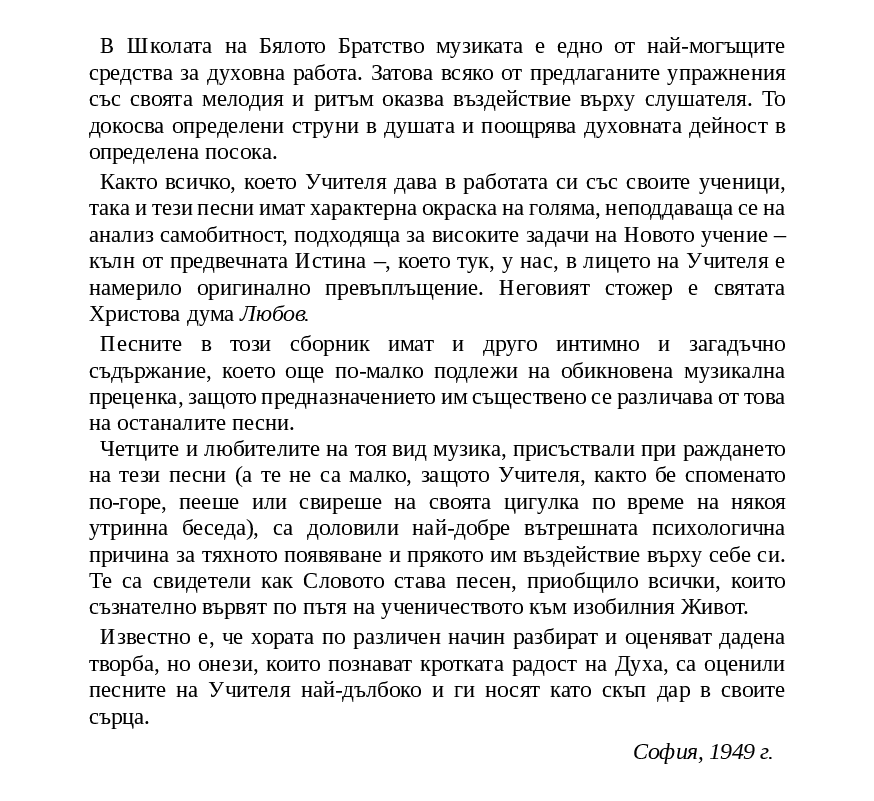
\version "2.24.4"

% include paper part and global functions
\include "include/globals.ily"

\bookpart {
  \paper {
    print-all-headers = ##t
    print-page-number = ##t
    print-first-page-number = ##f
    % page-number-type = #'roman-upper


  % put page numbers on the top and change the font style.
  oddHeaderMarkup = \markup
  \fill-line {
    ""
    \unless \on-first-page-of-part \fromproperty #'header:instrument
    \if \should-print-page-number \abs-fontsize #7 { \number \fromproperty #'page:page-number-string }
  }
  %% evenHeaderMarkup would inherit the value of
  %% oddHeaderMarkup if it were not defined here
  evenHeaderMarkup = \markup
  \fill-line {
    \if \should-print-page-number \abs-fontsize #7 { \number \fromproperty #'page:page-number-string }
    \unless \on-first-page-of-part \fromproperty #'header:instrument
    ""
  }
    oddFooterMarkup = \markup ""

    evenFooterMarkup = ""
    left-margin = 1.5\cm
    right-margin = 1.5\cm
    top-margin = 1\cm
    bottom-margin = 1.2\cm
    ragged-bottom = ##t % do not spread the staves to fill the whole vertical space
    top-markup-spacing.basic-distance = 8\mm
    top-system-spacing.basic-distance = 10\mm

    % change distance between staves
    system-system-spacing =
    #'((basic-distance . 16)
       (minimum-distance . 6)
       (padding . 1)
       (stretchability . 12))
  }

  
  \markup \abs-fontsize #11 {
    \vspace #0.9 \override #'(baseline-skip . 3.4)
    \justify {
      \hspace #1.5
      В Школата на Бялото Братство музиката е едно от най-могъщите средства за духовна работа.
      Затова всяко от предлаганите упражнения със своята мелодия и ритъм оказва въздействие върху
      слушателя. То докосва определени струни в душата и поощрява
      духовната дейност в определена посока.
    }
  }

  \markup \abs-fontsize #11 {
    \vspace #0.9 \override #'(baseline-skip . 3.4)
    \justify {
      \hspace #1.5
      Както всичко, което Учителя дава в работата си със своите
      ученици, така и тези песни имат характерна окраска на голяма,
      неподдаваща се на анализ самобитност, подходяща за високите
      задачи на Новото учение – кълн от предвечната Истина –, което тук,
      у нас, в лицето на Учителя е намерило оригинално превъплъщение.
      Неговият стожер е святата Христова дума \italic"Любов."
    }
  }

  \markup \abs-fontsize #11 {
    \vspace #0.9 \override #'(baseline-skip . 3.4)
    \justify {
      \hspace #1.5

      Песните в този сборник имат и друго интимно и загадъчно
      съдържание, което още по-малко подлежи на обикновена
      музикална преценка, защото предназначението им съществено се
      различава от това на останалите песни.
    }
  }

  \markup \abs-fontsize #11 {
    \vspace #0.9 \override #'(baseline-skip . 3.4)
    \justify {
      \hspace #1.5
      Четците и любителите на тоя вид музика, присъствали при
      раждането на тези песни (а те не са малко, защото Учителя, както
      бе споменато по-горе, пееше или свиреше на своята цигулка
      по време на някоя утринна беседа), са доловили най-добре
      вътрешната психологична причина за тяхното появяване и прякото
      им въздействие върху себе си. Те са свидетели как Словото става
      песен, приобщило всички, които съзнателно вървят по пътя на
      ученичеството към изобилния Живот.
    }
  }

  \markup \abs-fontsize #11 {
    \vspace #0.9 \override #'(baseline-skip . 3.4)
    \justify {
      \hspace #1.5

      Известно е, че хората по различен начин разбират и оценяват
      дадена творба, но онези, които познават кротката радост на Духа,
      са оценили песните на Учителя най-дълбоко и ги носят като скъп
      дар в своите сърца.


    }
  }



  \markup \abs-fontsize #11 \raise #0 \override #'(baseline-skip . 3.4) {
    \column {
      \line {"  "}
      \fill-line { "" ""  \italic {"София, 1949 г.  "} }
    }
  }



} % bookpart



% Più mosso
% „Weiße Bruderschaft“